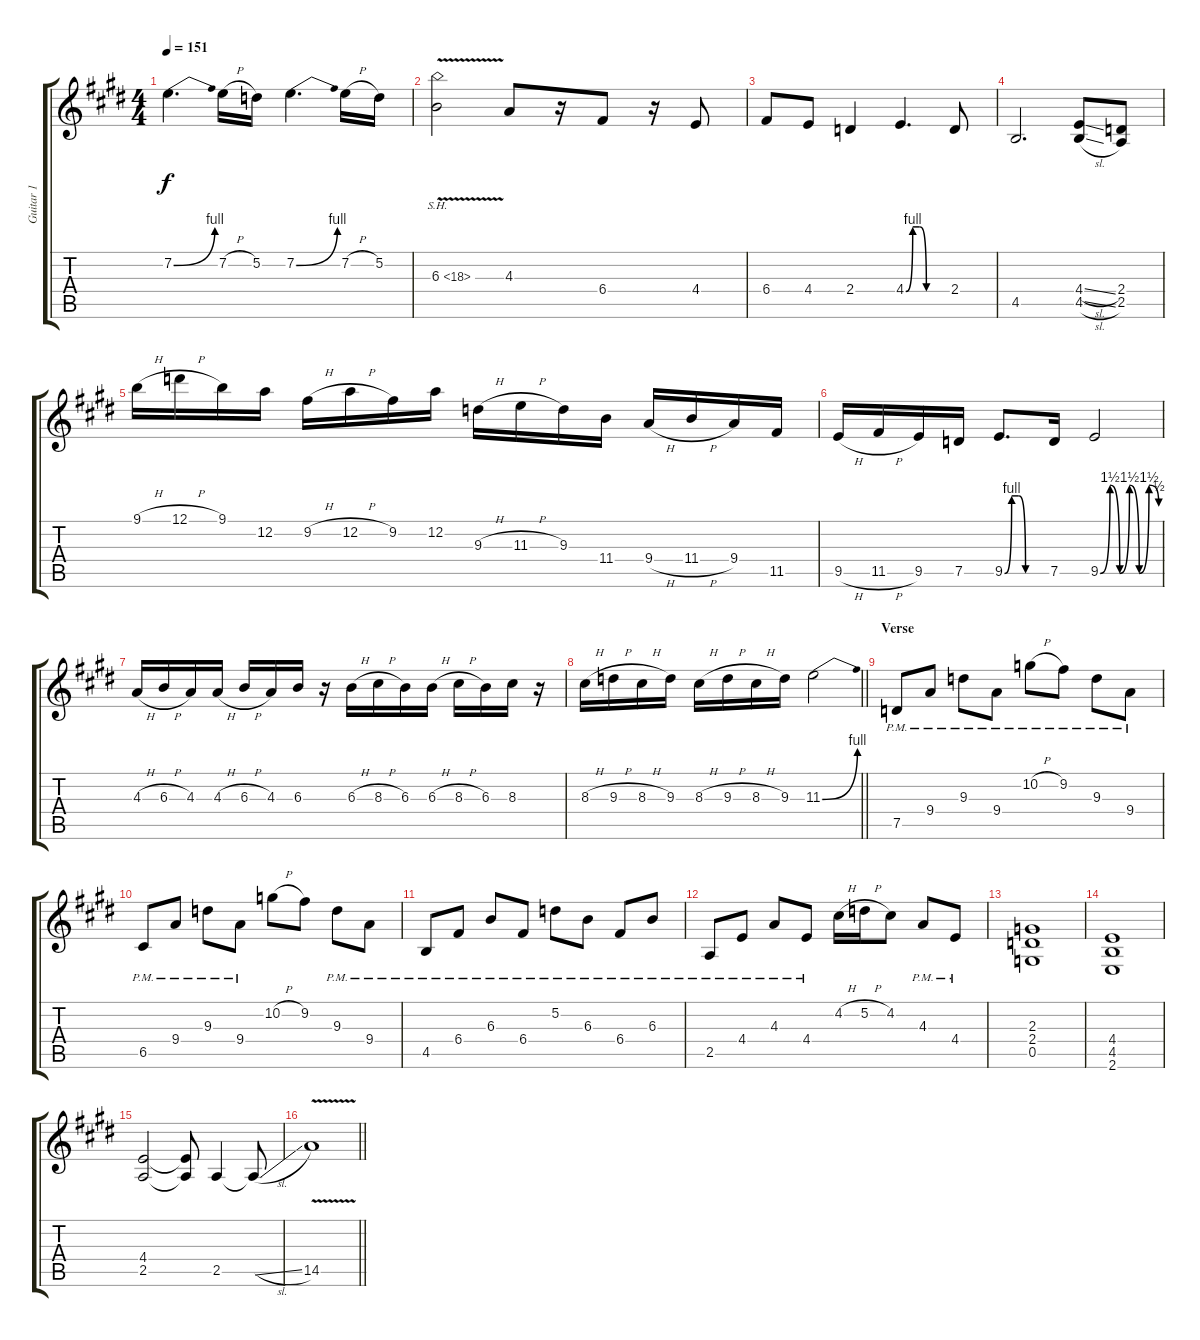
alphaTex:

\track ("Guitar 1" "Guitar 1") {instrument overdrivenguitar}
\staff {score tabs}
\tuning (D4 A3 F3 C3 G2 D2) {hide}
\ts (4 4)
\tempo 151
\clef g2
\ks e
7.2{be (bend 0 0 60 4)}.4{d dy f} 7.2{h}.16 5.2.16 7.2{be (bend 0 0 60 4)}.4{d} 7.2{h}.16 5.2.16 |
6.3{sh 12 v}.2 4.3.8 r.16 6.4.8 r.16 4.4.8 |
6.4.8 4.4.8 2.4.4 4.4{be (custom 0 0 10 4 20 4 30 0 60 0)}.4{d} 2.4.8 |
4.5.2{d} (4.4{sl} 4.5{sl}).8 (2.4 2.5).8 |
9.1{h}.16 12.1{h}.16 9.1.16 12.2.16 9.2{h}.16 12.2{h}.16 9.2.16 12.2.16 9.3{h}.16 11.3{h}.16 9.3.16 11.4.16 9.4{h}.16 11.4{h}.16 9.4.16 11.5.16 |
9.5{h}.16 11.5{h}.16 9.5.16 7.5.16 9.5{be (custom 0 0 10 4 20 4 30 0 60 0)}.8{d} 7.5.16 9.5{be (custom 0 0 10 6 20 0 30 6 40 0 50 6 60 2)}.2 |
4.3{h}.16 6.3{h}.16 4.3.16 4.3{h}.16 6.3{h}.16 4.3.16 6.3.16 r.16 6.3{h}.16 8.3{h}.16 6.3.16 6.3{h}.16 8.3{h}.16 6.3.16 8.3.16 r.16 |
\barLineRight lightlight
8.3{h}.16 9.3{h}.16 8.3{h}.16 9.3.16 8.3{h}.16 9.3{h}.16 8.3{h}.16 9.3.16 11.3{be (bend 0 0 60 4)}.2 |
\section ("" "Verse")
7.5{pm}.8 9.4{pm}.8 9.3{pm}.8 9.4{pm}.8 10.2{h pm}.8 9.2{pm}.8 9.3{pm}.8 9.4{pm}.8 |
6.5{pm}.8 9.4{pm}.8 9.3{pm}.8 9.4{pm}.8 10.2{h}.8 9.2.8 9.3{pm}.8 9.4{pm}.8 |
4.5{pm}.8 6.4{pm}.8 6.3{pm}.8 6.4{pm}.8 5.2{pm}.8 6.3{pm}.8 6.4{pm}.8 6.3{pm}.8 |
2.5{pm}.8 4.4{pm}.8 4.3{pm}.8 4.4{pm}.8 4.2{h}.16 5.2{h}.16 4.2.8 4.3{pm}.8 4.4{pm}.8 |
(2.3 2.4 0.5).1 |
(4.4 4.5 2.6).1 |
(4.4 2.5).2 (4.4{t} 2.5{t}).8 2.5.4 2.5{sl t}.8 |
\barLineRight lightlight
14.5{v}.1
